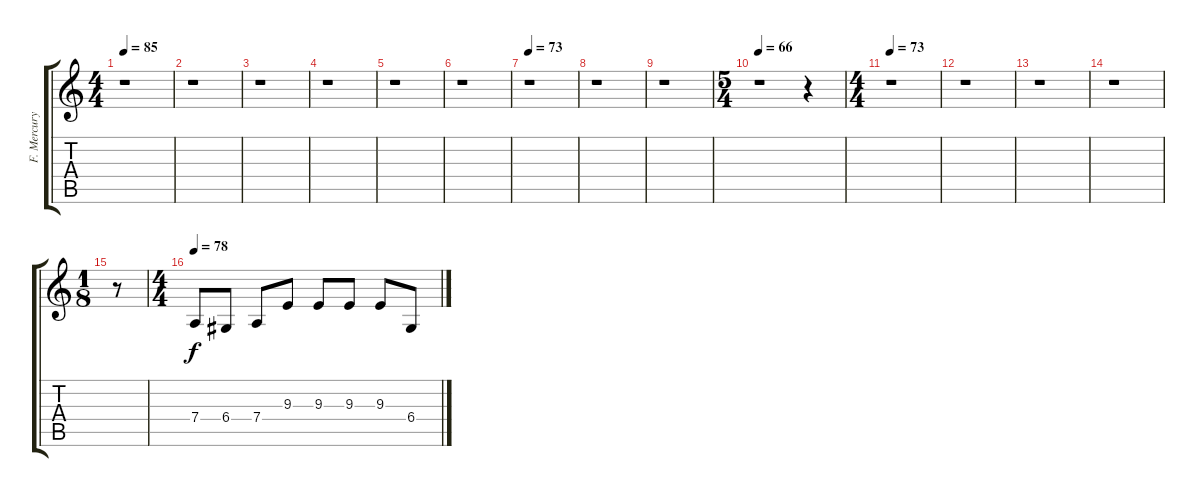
\track ("F. Mercury" "F. Mercury") {instrument altosax}
\staff {score tabs}
\tuning (E4 B3 G3 D3 A2 E2) {hide}
\ts (4 4)
\tempo 85
\clef g2
\ks c
r.1{dy f instrument altosax} |
r.1 |
r.1 |
r.1 |
r.1 |
r.1 |
\tempo 73
r.1 |
r.1 |
r.1 |
\ts (5 4)
\tempo 66
r.1 r.4 |
\ts (4 4)
\tempo 73
r.1 |
r.1 |
r.1 |
r.1 |
\ts (1 8)
r.8 |
\ts (4 4)
\tempo 78
7.4.8 6.4.8 7.4.8 9.3.8 9.3.8 9.3.8 9.3.8 6.4.8
